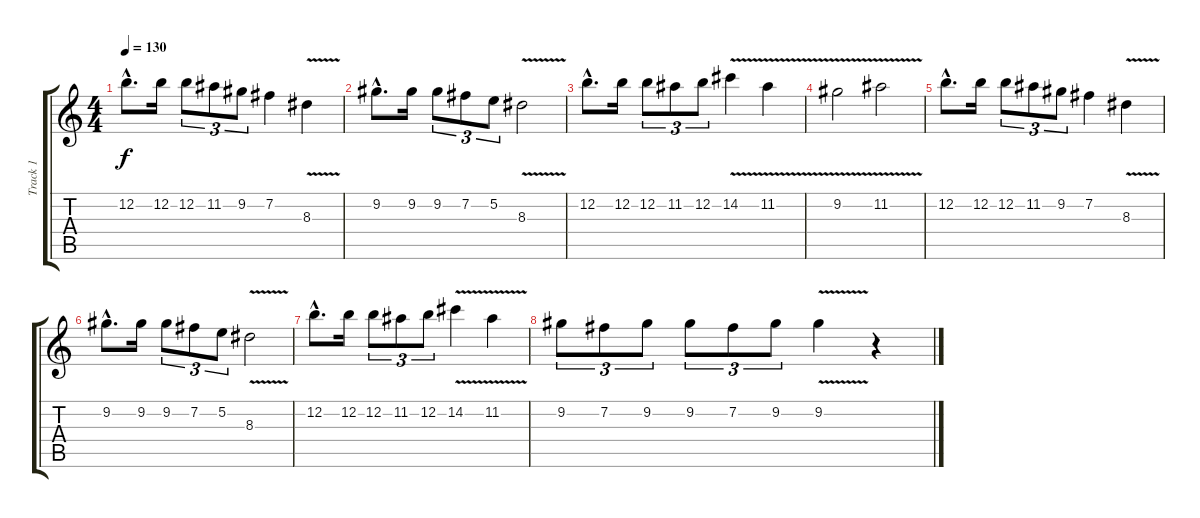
\track ("Track 1" "Track 1") {instrument overdrivenguitar}
\staff {score tabs}
\tuning (E4 B3 G3 D3 A2 E2) {hide}
\ts (4 4)
\tempo 130
\clef g2
\ks c
12.2{hac}.8{d dy f} 12.2.16 12.2.8{tu (3 2)} 11.2.8{tu (3 2)} 9.2.8{tu (3 2)} 7.2.4 8.3{v}.4 |
9.2{hac}.8{d} 9.2.16 9.2.8{tu (3 2)} 7.2.8{tu (3 2)} 5.2.8{tu (3 2)} 8.3{v}.2 |
12.2{hac}.8{d} 12.2.16 12.2.8{tu (3 2)} 11.2.8{tu (3 2)} 12.2.8{tu (3 2)} 14.2{v}.4 11.2{v}.4 |
9.2{v}.2 11.2{v}.2 |
12.2{hac}.8{d} 12.2.16 12.2.8{tu (3 2)} 11.2.8{tu (3 2)} 9.2.8{tu (3 2)} 7.2.4 8.3{v}.4 |
9.2{hac}.8{d} 9.2.16 9.2.8{tu (3 2)} 7.2.8{tu (3 2)} 5.2.8{tu (3 2)} 8.3{v}.2 |
12.2{hac}.8{d} 12.2.16 12.2.8{tu (3 2)} 11.2.8{tu (3 2)} 12.2.8{tu (3 2)} 14.2{v}.4 11.2{v}.4 |
9.2.8{tu (3 2)} 7.2.8{tu (3 2)} 9.2.8{tu (3 2)} 9.2.8{tu (3 2)} 7.2.8{tu (3 2)} 9.2.8{tu (3 2)} 9.2{v}.4 r.4
